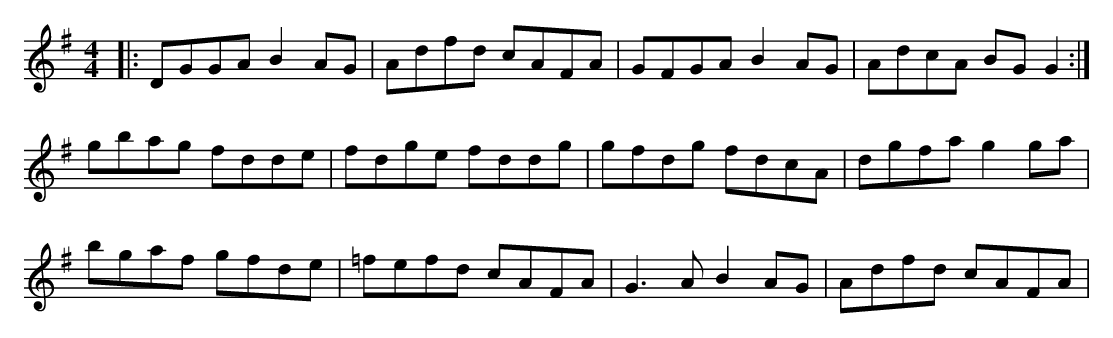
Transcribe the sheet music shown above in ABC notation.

X:1
M:4/4
K:G
|:DGGA B2 AG|Adfd cAFA|GFGA B2 AG|AdcA BG G2:|
gbag fdde|fdge fddg|gfdg fdcA|dgfa g2 ga|
bgaf gfde|=fefd cAFA|G3 A B2 AG|Adfd cAFA|
